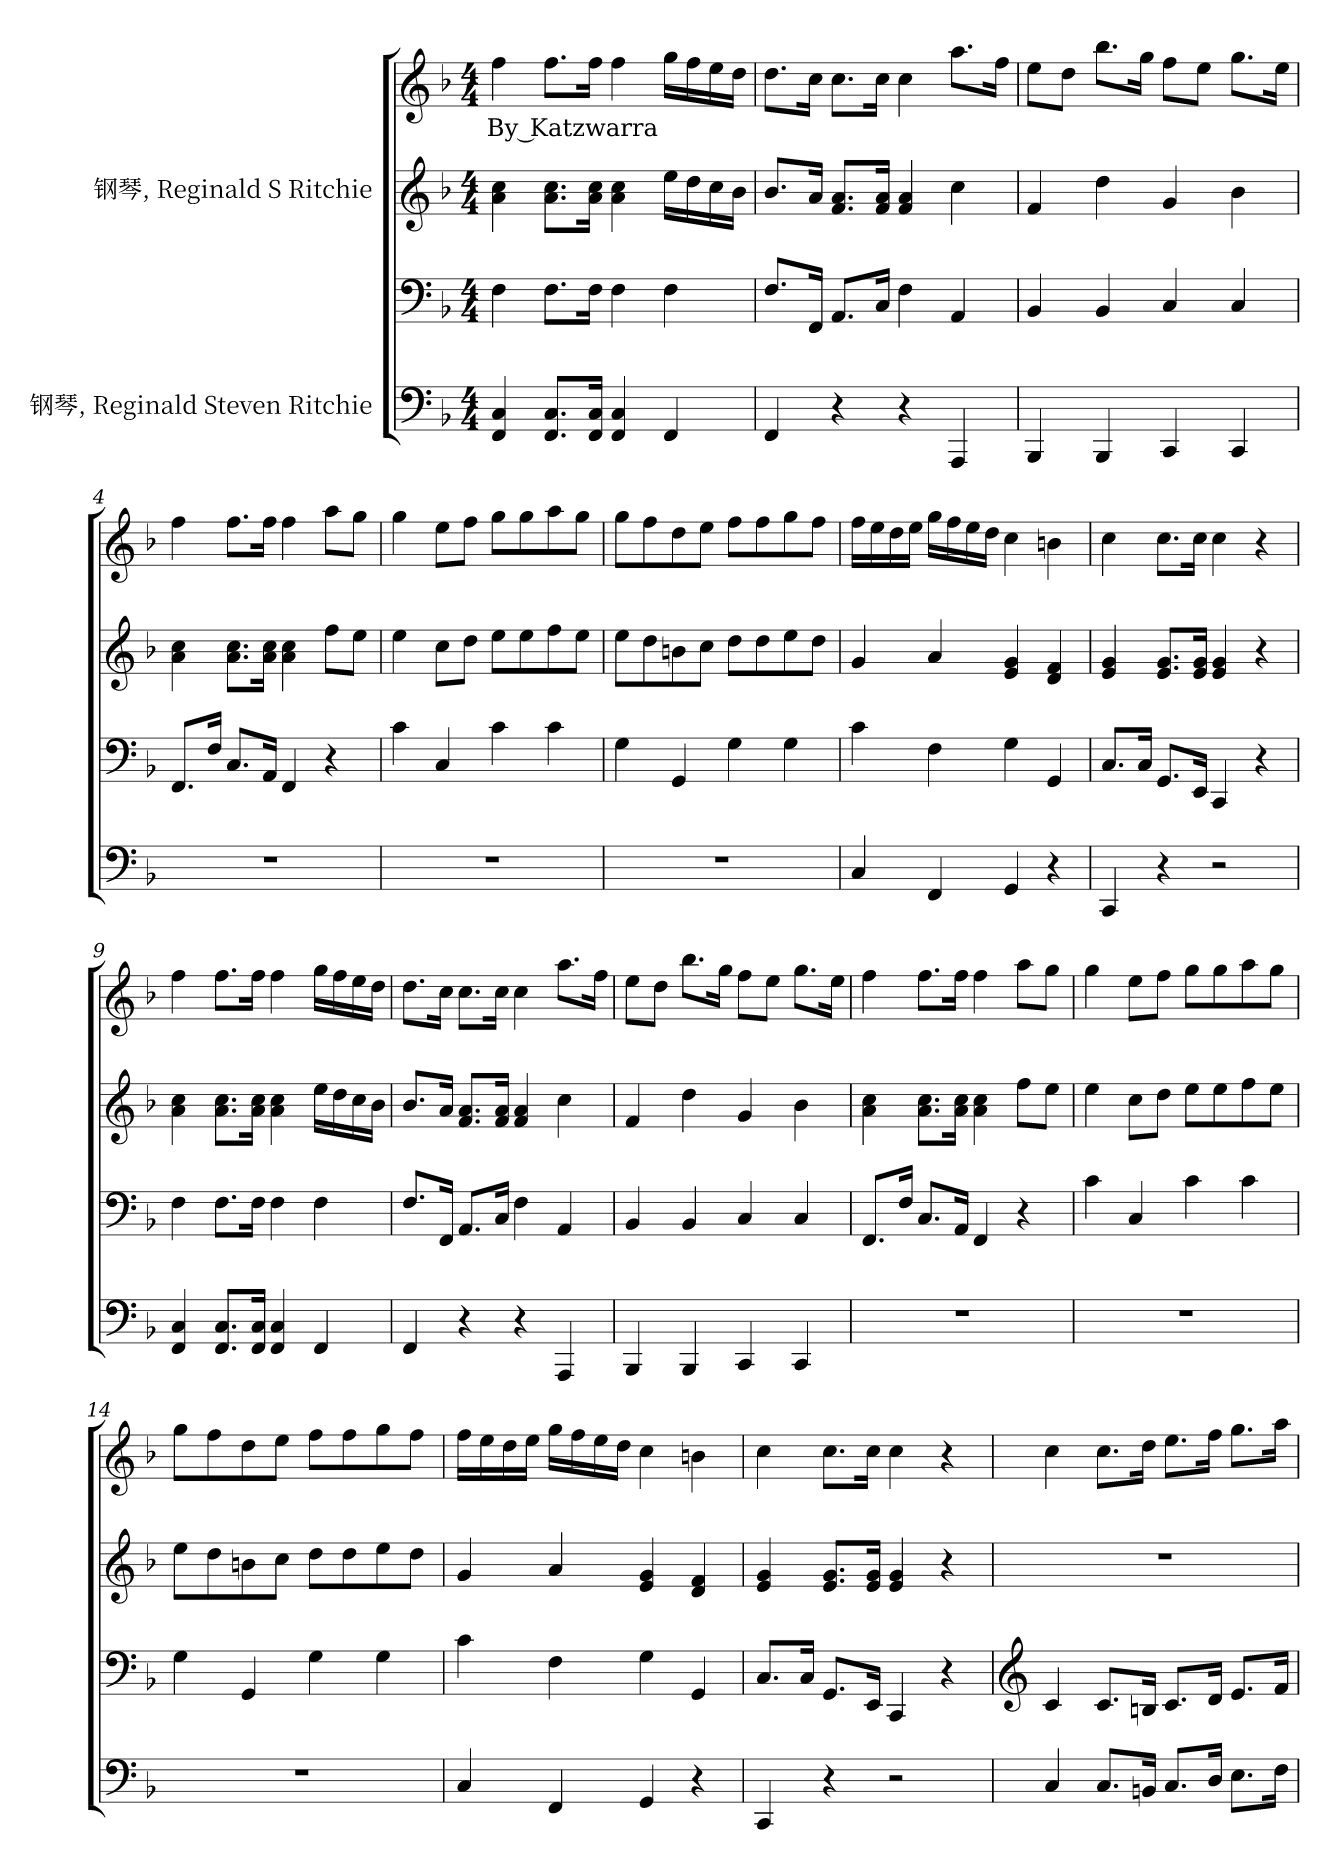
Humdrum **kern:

**kern	**kern	**kern	**kern	**text
*part2	*part2	*part1	*part1	*part1
*staff4	*staff3	*staff2	*staff1	*staff1
*I"钢琴, Reginald Steven Ritchie	*	*I"钢琴, Reginald S Ritchie	*	*
*clefF4	*clefF4	*clefG2	*clefG2	*
*k[b-]	*k[b-]	*k[b-]	*k[b-]	*
*M4/4	*M4/4	*M4/4	*M4/4	*
*MM130	*MM130	*MM130	*MM130	*
=1	=1	=1	=1	=1
4FF/ 4C/	4F\	4a\ 4cc\	4ff\	By Katzwarra
8.FF/ 8.C/L	8.F\L	8.a\ 8.cc\L	8.ff\L	.
16FF/ 16C/Jk	16F\Jk	16a\ 16cc\Jk	16ff\Jk	.
4FF/ 4C/	4F\	4a\ 4cc\	4ff\	.
4FF/	4F\	16ee\LL	16gg\LL	.
.	.	16dd\	16ff\	.
.	.	16cc\	16ee\	.
.	.	16b-\JJ	16dd\JJ	.
=2	=2	=2	=2	=2
4FF/	8.F/L	8.b-/L	8.dd\L	.
.	16FF/Jk	16a/Jk	16cc\Jk	.
4r	8.AA/L	8.f/ 8.a/L	8.cc\L	.
.	16C/Jk	16f/ 16a/Jk	16cc\Jk	.
4r	4F\	4f/ 4a/	4cc\	.
4AAA/	4AA/	4cc\	8.aa\L	.
.	.	.	16ff\Jk	.
!!LO:LB:g=z
=3	=3	=3	=3	=3
4BBB-/	4BB-/	4f/	8ee\L	.
.	.	.	8dd\J	.
4BBB-/	4BB-/	4dd\	8.bb-\L	.
.	.	.	16gg\Jk	.
4CC/	4C/	4g/	8ff\L	.
.	.	.	8ee\J	.
4CC/	4C/	4b-\	8.gg\L	.
.	.	.	16ee\Jk	.
=4	=4	=4	=4	=4
1r	8.FF/L	4a\ 4cc\	4ff\	.
.	16F/Jk	.	.	.
.	8.C/L	8.a\ 8.cc\L	8.ff\L	.
.	16AA/Jk	16a\ 16cc\Jk	16ff\Jk	.
.	4FF/	4a\ 4cc\	4ff\	.
.	4r	8ff\L	8aa\L	.
.	.	8ee\J	8gg\J	.
=5	=5	=5	=5	=5
1r	4c\	4ee\	4gg\	.
.	4C/	8cc\L	8ee\L	.
.	.	8dd\J	8ff\J	.
.	4c\	8ee\L	8gg\L	.
.	.	8ee\	8gg\	.
.	4c\	8ff\	8aa\	.
.	.	8ee\J	8gg\J	.
=6	=6	=6	=6	=6
1r	4G\	8ee\L	8gg\L	.
.	.	8dd\	8ff\	.
.	4GG/	8bn\	8dd\	.
.	.	8cc\J	8ee\J	.
.	4G\	8dd\L	8ff\L	.
.	.	8dd\	8ff\	.
.	4G\	8ee\	8gg\	.
.	.	8dd\J	8ff\J	.
!!LO:LB:g=z
=7	=7	=7	=7	=7
4C/	4c\	4g/	16ff\LL	.
.	.	.	16ee\	.
.	.	.	16dd\	.
.	.	.	16ee\JJ	.
4FF/	4F\	4a/	16gg\LL	.
.	.	.	16ff\	.
.	.	.	16ee\	.
.	.	.	16dd\JJ	.
4GG/	4G\	4e/ 4g/	4cc\	.
4r	4GG/	4d/ 4f/	4bn\	.
=8	=8	=8	=8	=8
4CC/	8.C/L	4e/ 4g/	4cc\	.
.	16C/Jk	.	.	.
4r	8.GG/L	8.e/ 8.g/L	8.cc\L	.
.	16EE/Jk	16e/ 16g/Jk	16cc\Jk	.
2r	4CC/	4e/ 4g/	4cc\	.
.	4r	4r	4r	.
=9	=9	=9	=9	=9
4FF/ 4C/	4F\	4a\ 4cc\	4ff\	.
8.FF/ 8.C/L	8.F\L	8.a\ 8.cc\L	8.ff\L	.
16FF/ 16C/Jk	16F\Jk	16a\ 16cc\Jk	16ff\Jk	.
4FF/ 4C/	4F\	4a\ 4cc\	4ff\	.
4FF/	4F\	16ee\LL	16gg\LL	.
.	.	16dd\	16ff\	.
.	.	16cc\	16ee\	.
.	.	16b-\JJ	16dd\JJ	.
=10	=10	=10	=10	=10
4FF/	8.F/L	8.b-/L	8.dd\L	.
.	16FF/Jk	16a/Jk	16cc\Jk	.
4r	8.AA/L	8.f/ 8.a/L	8.cc\L	.
.	16C/Jk	16f/ 16a/Jk	16cc\Jk	.
4r	4F\	4f/ 4a/	4cc\	.
4AAA/	4AA/	4cc\	8.aa\L	.
.	.	.	16ff\Jk	.
!!LO:PB:g=z
=11	=11	=11	=11	=11
4BBB-/	4BB-/	4f/	8ee\L	.
.	.	.	8dd\J	.
4BBB-/	4BB-/	4dd\	8.bb-\L	.
.	.	.	16gg\Jk	.
4CC/	4C/	4g/	8ff\L	.
.	.	.	8ee\J	.
4CC/	4C/	4b-\	8.gg\L	.
.	.	.	16ee\Jk	.
=12	=12	=12	=12	=12
1r	8.FF/L	4a\ 4cc\	4ff\	.
.	16F/Jk	.	.	.
.	8.C/L	8.a\ 8.cc\L	8.ff\L	.
.	16AA/Jk	16a\ 16cc\Jk	16ff\Jk	.
.	4FF/	4a\ 4cc\	4ff\	.
.	4r	8ff\L	8aa\L	.
.	.	8ee\J	8gg\J	.
=13	=13	=13	=13	=13
1r	4c\	4ee\	4gg\	.
.	4C/	8cc\L	8ee\L	.
.	.	8dd\J	8ff\J	.
.	4c\	8ee\L	8gg\L	.
.	.	8ee\	8gg\	.
.	4c\	8ff\	8aa\	.
.	.	8ee\J	8gg\J	.
=14	=14	=14	=14	=14
1r	4G\	8ee\L	8gg\L	.
.	.	8dd\	8ff\	.
.	4GG/	8bn\	8dd\	.
.	.	8cc\J	8ee\J	.
.	4G\	8dd\L	8ff\L	.
.	.	8dd\	8ff\	.
.	4G\	8ee\	8gg\	.
.	.	8dd\J	8ff\J	.
!!LO:LB:g=z
=15	=15	=15	=15	=15
4C/	4c\	4g/	16ff\LL	.
.	.	.	16ee\	.
.	.	.	16dd\	.
.	.	.	16ee\JJ	.
4FF/	4F\	4a/	16gg\LL	.
.	.	.	16ff\	.
.	.	.	16ee\	.
.	.	.	16dd\JJ	.
4GG/	4G\	4e/ 4g/	4cc\	.
4r	4GG/	4d/ 4f/	4bn\	.
=16	=16	=16	=16	=16
4CC/	8.C/L	4e/ 4g/	4cc\	.
.	16C/Jk	.	.	.
4r	8.GG/L	8.e/ 8.g/L	8.cc\L	.
.	16EE/Jk	16e/ 16g/Jk	16cc\Jk	.
2r	4CC/	4e/ 4g/	4cc\	.
.	4r	4r	4r	.
=17	=17	=17	=17	=17
*	*clefG2	*	*	*
4C/	4c/	1r	4cc\	.
8.C/L	8.c/L	.	8.cc\L	.
16BBn/Jk	16Bn/Jk	.	16dd\Jk	.
8.C/L	8.c/L	.	8.ee\L	.
16D/Jk	16d/Jk	.	16ff\Jk	.
8.E\L	8.e/L	.	8.gg\L	.
16F\Jk	16f/Jk	.	16aa\Jk	.
=	=	=	=	=
*-	*-	*-	*-	*-
